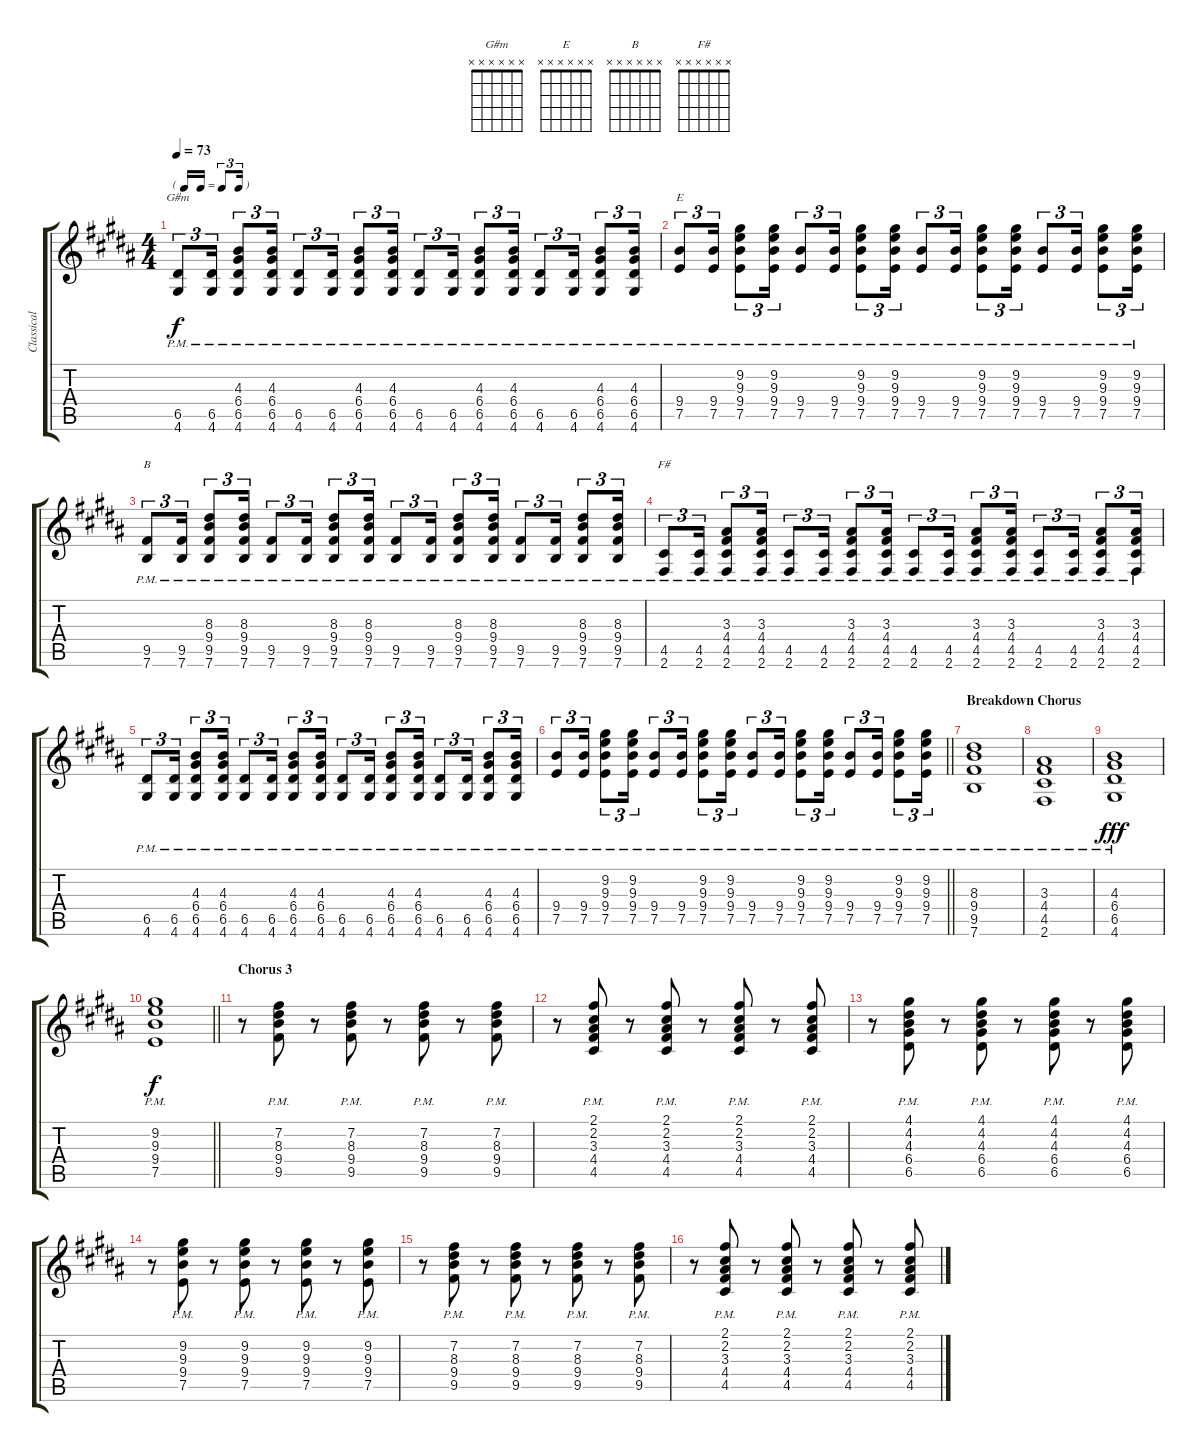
\track ("Classical Guitar" "Classical ") {instrument acousticguitarnylon}
\staff {score tabs}
\tuning (E4 B3 G3 D3 A2 E2) {hide}
\chord ("G#m" x x x x x x)
\chord ("E" x x x x x x)
\chord ("B" x x x x x x)
\chord ("F#" x x x x x x)
\ts (4 4)
\tf triplet16th
\tempo 73
\clef g2
\ks b
(6.5{pm} 4.6{pm}).8{tu (3 2) ch "G#m" dy f} (6.5{pm} 4.6{pm}).16{tu (3 2)} (4.3{pm} 6.4{pm} 6.5{pm} 4.6{pm}).8{tu (3 2)} (4.3{pm} 6.4{pm} 6.5{pm} 4.6{pm}).16{tu (3 2)} (6.5{pm} 4.6{pm}).8{tu (3 2)} (6.5{pm} 4.6{pm}).16{tu (3 2)} (4.3{pm} 6.4{pm} 6.5{pm} 4.6{pm}).8{tu (3 2)} (4.3{pm} 6.4{pm} 6.5{pm} 4.6{pm}).16{tu (3 2)} (6.5{pm} 4.6{pm}).8{tu (3 2)} (6.5{pm} 4.6{pm}).16{tu (3 2)} (4.3{pm} 6.4{pm} 6.5{pm} 4.6{pm}).8{tu (3 2)} (4.3{pm} 6.4{pm} 6.5{pm} 4.6{pm}).16{tu (3 2)} (6.5{pm} 4.6{pm}).8{tu (3 2)} (6.5{pm} 4.6{pm}).16{tu (3 2)} (4.3{pm} 6.4{pm} 6.5{pm} 4.6{pm}).8{tu (3 2)} (4.3{pm} 6.4{pm} 6.5{pm} 4.6{pm}).16{tu (3 2)} |
(9.4{pm} 7.5{pm}).8{tu (3 2) ch "E"} (9.4{pm} 7.5{pm}).16{tu (3 2)} (9.2{pm} 9.3{pm} 9.4{pm} 7.5{pm}).8{tu (3 2)} (9.2{pm} 9.3{pm} 9.4{pm} 7.5{pm}).16{tu (3 2)} (9.4{pm} 7.5{pm}).8{tu (3 2)} (9.4{pm} 7.5{pm}).16{tu (3 2)} (9.2{pm} 9.3{pm} 9.4{pm} 7.5{pm}).8{tu (3 2)} (9.2{pm} 9.3{pm} 9.4{pm} 7.5{pm}).16{tu (3 2)} (9.4{pm} 7.5{pm}).8{tu (3 2)} (9.4{pm} 7.5{pm}).16{tu (3 2)} (9.2{pm} 9.3{pm} 9.4{pm} 7.5{pm}).8{tu (3 2)} (9.2{pm} 9.3{pm} 9.4{pm} 7.5{pm}).16{tu (3 2)} (9.4{pm} 7.5{pm}).8{tu (3 2)} (9.4{pm} 7.5{pm}).16{tu (3 2)} (9.2{pm} 9.3{pm} 9.4{pm} 7.5{pm}).8{tu (3 2)} (9.2{pm} 9.3{pm} 9.4{pm} 7.5{pm}).16{tu (3 2)} |
(9.5{pm} 7.6{pm}).8{tu (3 2) ch "B"} (9.5{pm} 7.6{pm}).16{tu (3 2)} (8.3{pm} 9.4{pm} 9.5{pm} 7.6{pm}).8{tu (3 2)} (8.3{pm} 9.4{pm} 9.5{pm} 7.6{pm}).16{tu (3 2)} (9.5{pm} 7.6{pm}).8{tu (3 2)} (9.5{pm} 7.6{pm}).16{tu (3 2)} (8.3{pm} 9.4{pm} 9.5{pm} 7.6{pm}).8{tu (3 2)} (8.3{pm} 9.4{pm} 9.5{pm} 7.6{pm}).16{tu (3 2)} (9.5{pm} 7.6{pm}).8{tu (3 2)} (9.5{pm} 7.6{pm}).16{tu (3 2)} (8.3{pm} 9.4{pm} 9.5{pm} 7.6{pm}).8{tu (3 2)} (8.3{pm} 9.4{pm} 9.5{pm} 7.6{pm}).16{tu (3 2)} (9.5{pm} 7.6{pm}).8{tu (3 2)} (9.5{pm} 7.6{pm}).16{tu (3 2)} (8.3{pm} 9.4{pm} 9.5{pm} 7.6{pm}).8{tu (3 2)} (8.3{pm} 9.4{pm} 9.5{pm} 7.6{pm}).16{tu (3 2)} |
(4.5{pm} 2.6{pm}).8{tu (3 2) ch "F#"} (4.5{pm} 2.6{pm}).16{tu (3 2)} (3.3{pm} 4.4{pm} 4.5{pm} 2.6{pm}).8{tu (3 2)} (3.3{pm} 4.4{pm} 4.5{pm} 2.6{pm}).16{tu (3 2)} (4.5{pm} 2.6{pm}).8{tu (3 2)} (4.5{pm} 2.6{pm}).16{tu (3 2)} (3.3{pm} 4.4{pm} 4.5{pm} 2.6{pm}).8{tu (3 2)} (3.3{pm} 4.4{pm} 4.5{pm} 2.6{pm}).16{tu (3 2)} (4.5{pm} 2.6{pm}).8{tu (3 2)} (4.5{pm} 2.6{pm}).16{tu (3 2)} (3.3{pm} 4.4{pm} 4.5{pm} 2.6{pm}).8{tu (3 2)} (3.3{pm} 4.4{pm} 4.5{pm} 2.6{pm}).16{tu (3 2)} (4.5{pm} 2.6{pm}).8{tu (3 2)} (4.5{pm} 2.6{pm}).16{tu (3 2)} (3.3{pm} 4.4{pm} 4.5{pm} 2.6{pm}).8{tu (3 2)} (3.3{pm} 4.4{pm} 4.5{pm} 2.6{pm}).16{tu (3 2)} |
(6.5{pm} 4.6{pm}).8{tu (3 2)} (6.5{pm} 4.6{pm}).16{tu (3 2)} (4.3{pm} 6.4{pm} 6.5{pm} 4.6{pm}).8{tu (3 2)} (4.3{pm} 6.4{pm} 6.5{pm} 4.6{pm}).16{tu (3 2)} (6.5{pm} 4.6{pm}).8{tu (3 2)} (6.5{pm} 4.6{pm}).16{tu (3 2)} (4.3{pm} 6.4{pm} 6.5{pm} 4.6{pm}).8{tu (3 2)} (4.3{pm} 6.4{pm} 6.5{pm} 4.6{pm}).16{tu (3 2)} (6.5{pm} 4.6{pm}).8{tu (3 2)} (6.5{pm} 4.6{pm}).16{tu (3 2)} (4.3{pm} 6.4{pm} 6.5{pm} 4.6{pm}).8{tu (3 2)} (4.3{pm} 6.4{pm} 6.5{pm} 4.6{pm}).16{tu (3 2)} (6.5{pm} 4.6{pm}).8{tu (3 2)} (6.5{pm} 4.6{pm}).16{tu (3 2)} (4.3{pm} 6.4{pm} 6.5{pm} 4.6{pm}).8{tu (3 2)} (4.3{pm} 6.4{pm} 6.5{pm} 4.6{pm}).16{tu (3 2)} |
\barLineRight lightlight
(9.4{pm} 7.5{pm}).8{tu (3 2)} (9.4{pm} 7.5{pm}).16{tu (3 2)} (9.2{pm} 9.3{pm} 9.4{pm} 7.5{pm}).8{tu (3 2)} (9.2{pm} 9.3{pm} 9.4{pm} 7.5{pm}).16{tu (3 2)} (9.4{pm} 7.5{pm}).8{tu (3 2)} (9.4{pm} 7.5{pm}).16{tu (3 2)} (9.2{pm} 9.3{pm} 9.4{pm} 7.5{pm}).8{tu (3 2)} (9.2{pm} 9.3{pm} 9.4{pm} 7.5{pm}).16{tu (3 2)} (9.4{pm} 7.5{pm}).8{tu (3 2)} (9.4{pm} 7.5{pm}).16{tu (3 2)} (9.2{pm} 9.3{pm} 9.4{pm} 7.5{pm}).8{tu (3 2)} (9.2{pm} 9.3{pm} 9.4{pm} 7.5{pm}).16{tu (3 2)} (9.4{pm} 7.5{pm}).8{tu (3 2)} (9.4{pm} 7.5{pm}).16{tu (3 2)} (9.2{pm} 9.3{pm} 9.4{pm} 7.5{pm}).8{tu (3 2)} (9.2{pm} 9.3{pm} 9.4{pm} 7.5{pm}).16{tu (3 2)} |
\section ("" "Breakdown Chorus")
(8.3{pm} 9.4{pm} 9.5{pm} 7.6{pm}).1 |
(3.3{pm} 4.4{pm} 4.5{pm} 2.6{pm}).1 |
(4.3{pm} 6.4{pm} 6.5{pm} 4.6).1{dy fff} |
\barLineRight lightlight
(9.2{pm} 9.3{pm} 9.4{pm} 7.5{pm}).1{dy f} |
\section ("" "Chorus 3")
r.8 (7.2{pm} 8.3{pm} 9.4{pm} 9.5{pm}).8 r.8 (7.2{pm} 8.3{pm} 9.4{pm} 9.5{pm}).8 r.8 (7.2{pm} 8.3{pm} 9.4{pm} 9.5{pm}).8 r.8 (7.2{pm} 8.3{pm} 9.4{pm} 9.5{pm}).8 |
r.8 (2.1{pm} 2.2{pm} 3.3{pm} 4.4{pm} 4.5{pm}).8 r.8 (2.1{pm} 2.2{pm} 3.3{pm} 4.4{pm} 4.5{pm}).8 r.8 (2.1{pm} 2.2{pm} 3.3{pm} 4.4{pm} 4.5{pm}).8 r.8 (2.1{pm} 2.2{pm} 3.3{pm} 4.4{pm} 4.5{pm}).8 |
r.8 (4.1{pm} 4.2{pm} 4.3{pm} 6.4{pm} 6.5{pm}).8 r.8 (4.1{pm} 4.2{pm} 4.3{pm} 6.4{pm} 6.5{pm}).8 r.8 (4.1{pm} 4.2{pm} 4.3{pm} 6.4{pm} 6.5{pm}).8 r.8 (4.1{pm} 4.2{pm} 4.3{pm} 6.4{pm} 6.5{pm}).8 |
r.8 (9.2{pm} 9.3{pm} 9.4{pm} 7.5{pm}).8 r.8 (9.2{pm} 9.3{pm} 9.4{pm} 7.5{pm}).8 r.8 (9.2{pm} 9.3{pm} 9.4{pm} 7.5{pm}).8 r.8 (9.2{pm} 9.3{pm} 9.4{pm} 7.5{pm}).8 |
r.8 (7.2{pm} 8.3{pm} 9.4{pm} 9.5{pm}).8 r.8 (7.2{pm} 8.3{pm} 9.4{pm} 9.5{pm}).8 r.8 (7.2{pm} 8.3{pm} 9.4{pm} 9.5{pm}).8 r.8 (7.2{pm} 8.3{pm} 9.4{pm} 9.5{pm}).8 |
r.8 (2.1{pm} 2.2{pm} 3.3{pm} 4.4{pm} 4.5{pm}).8 r.8 (2.1{pm} 2.2{pm} 3.3{pm} 4.4{pm} 4.5{pm}).8 r.8 (2.1{pm} 2.2{pm} 3.3{pm} 4.4{pm} 4.5{pm}).8 r.8 (2.1{pm} 2.2{pm} 3.3{pm} 4.4{pm} 4.5{pm}).8
